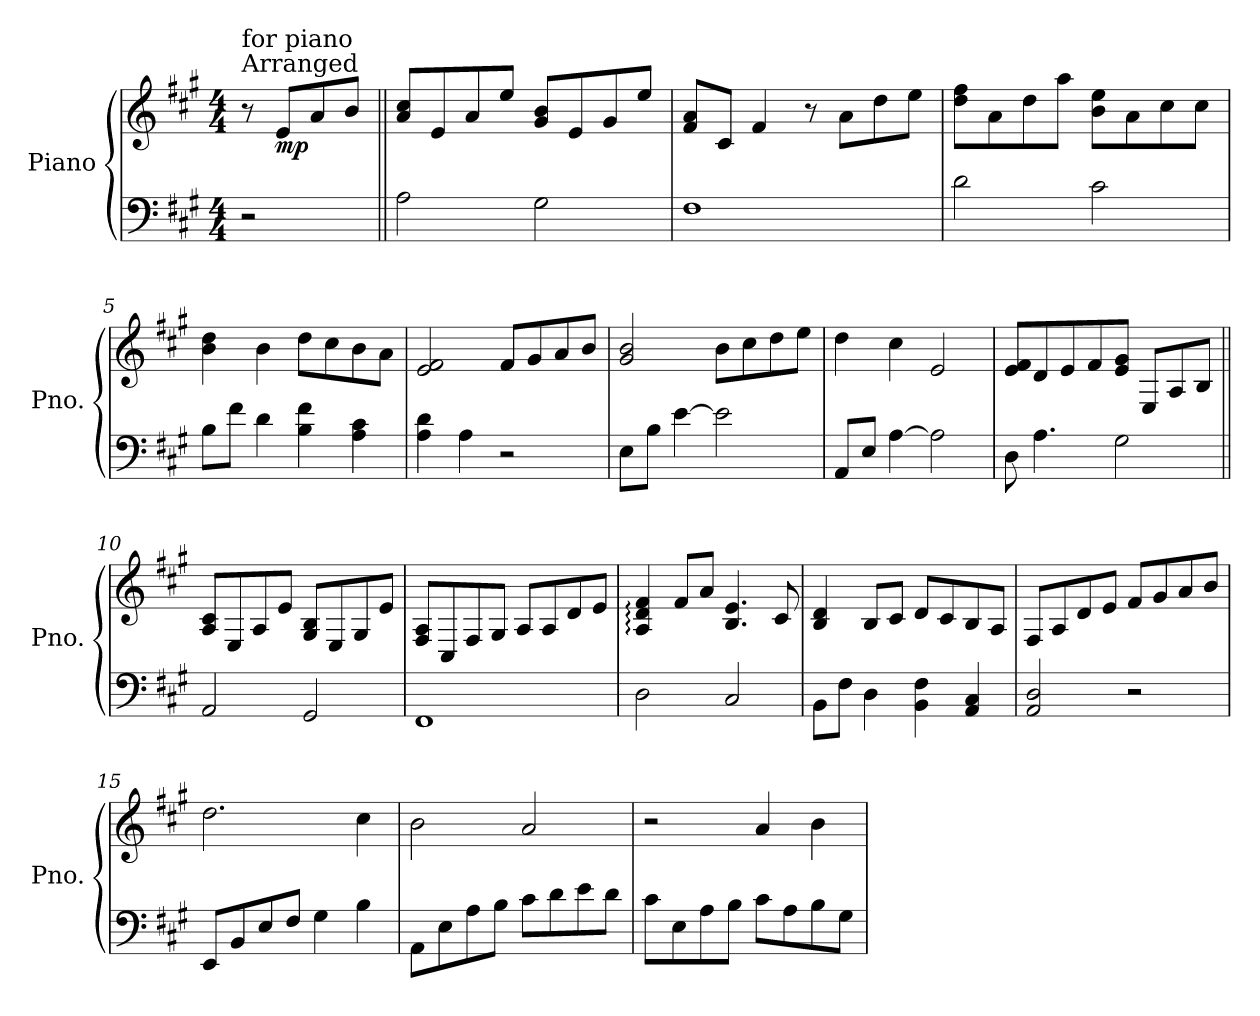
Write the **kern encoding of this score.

**kern	**kern	**dynam
*part1	*part1	*part1
*staff2	*staff1	*staff1/2
*I"Piano	*	*
*I'Pno.	*	*
*clefF4	*clefG2	*
*k[f#c#g#]	*k[f#c#g#]	*
*M4/4	*M4/4	*
*MM70	*MM70	*
=1	=1	=1
!	!LO:TX:a:t=Arranged	!
!	!LO:TX:a:t=for piano	!
2r	8r	.
!	!	!LO:DY:b
.	8e/L	mp
.	8a/	.
.	8b/J	.
=2||	=2||	=2||
2A\	8a/ 8cc#/L	.
.	8e/	.
.	8a/	.
.	8ee/J	.
2G#\	8g#/ 8b/L	.
.	8e/	.
.	8g#/	.
.	8ee/J	.
=3	=3	=3
1F#	8f#/ 8a/L	.
.	8c#/J	.
.	4f#/	.
.	8r	.
.	8a\L	.
.	8dd\	.
.	8ee\J	.
=4	=4	=4
2d\	8dd\ 8ff#\L	.
.	8a\	.
.	8dd\	.
.	8aa\J	.
2c#\	8b\ 8ee\L	.
.	8a\	.
.	8cc#\	.
.	8cc#\J	.
!!LO:LB:g=z
=5	=5	=5
8B\L	4b\ 4dd\	.
8f#\J	.	.
4d\	4b\	.
4B\ 4f#\	8dd\L	.
.	8cc#\	.
4A\ 4c#\	8b\	.
.	8a\J	.
=6	=6	=6
4A\ 4d\	2e/ 2f#/	.
4A\	.	.
2r	8f#/L	.
.	8g#/	.
.	8a/	.
.	8b/J	.
=7	=7	=7
8E\L	2g#/ 2b/	.
8B\J	.	.
[4e\	.	.
2e\]	8b\L	.
.	8cc#\	.
.	8dd\	.
.	8ee\J	.
=8	=8	=8
8AA/L	4dd\	.
8E/J	.	.
[4A\	4cc#\	.
2A\]	2e/	.
!!LO:LB:g=z
=9	=9	=9
8D\	8e/ 8f#/L	.
4.A\	8d/	.
.	8e/	.
.	8f#/	.
2G#\	8e/ 8g#/J	.
.	8E/L	.
.	8A/	.
.	8B/J	.
=10||	=10||	=10||
2AA/	8A/ 8c#/L	.
.	8E/	.
.	8A/	.
.	8e/J	.
2GG#/	8G#/ 8B/L	.
.	8E/	.
.	8G#/	.
.	8e/J	.
=11	=11	=11
1FF#	8F#/ 8A/L	.
.	8C#/	.
.	8F#/	.
.	8G#/J	.
.	8A/L	.
.	8A/	.
.	8d/	.
.	8e/J	.
=12	=12	=12
2D\	4A/: 4d/: 4f#/:	.
.	8f#/L	.
.	8a/J	.
2C#/	4.B/ 4.e/	.
.	8c#/	.
!!LO:LB:g=z
=13	=13	=13
8BB\L	4B/ 4d/	.
8F#\J	.	.
4D\	8B/L	.
.	8c#/J	.
4BB\ 4F#\	8d/L	.
.	8c#/	.
4AA/ 4C#/	8B/	.
.	8A/J	.
=14	=14	=14
2AA/ 2D/	8F#/L	.
.	8A/	.
.	8d/	.
.	8e/J	.
2r	8f#/L	.
.	8g#/	.
.	8a/	.
.	8b/J	.
=15	=15	=15
8EE/L	2.dd\	.
8BB/	.	.
8E/	.	.
8F#/J	.	.
4G#\	.	.
4B\	4cc#\	.
=16	=16	=16
8AA\L	2b\	.
8E\	.	.
8A\	.	.
8B\J	.	.
8c#\L	2a/	.
8d\	.	.
8e\	.	.
8d\J	.	.
!!LO:LB:g=z
=17	=17	=17
8c#\L	2r	.
8E\	.	.
8A\	.	.
8B\J	.	.
8c#\L	4a/	.
8A\	.	.
8B\	4b\	.
8G#\J	.	.
=	=	=
*-	*-	*-
